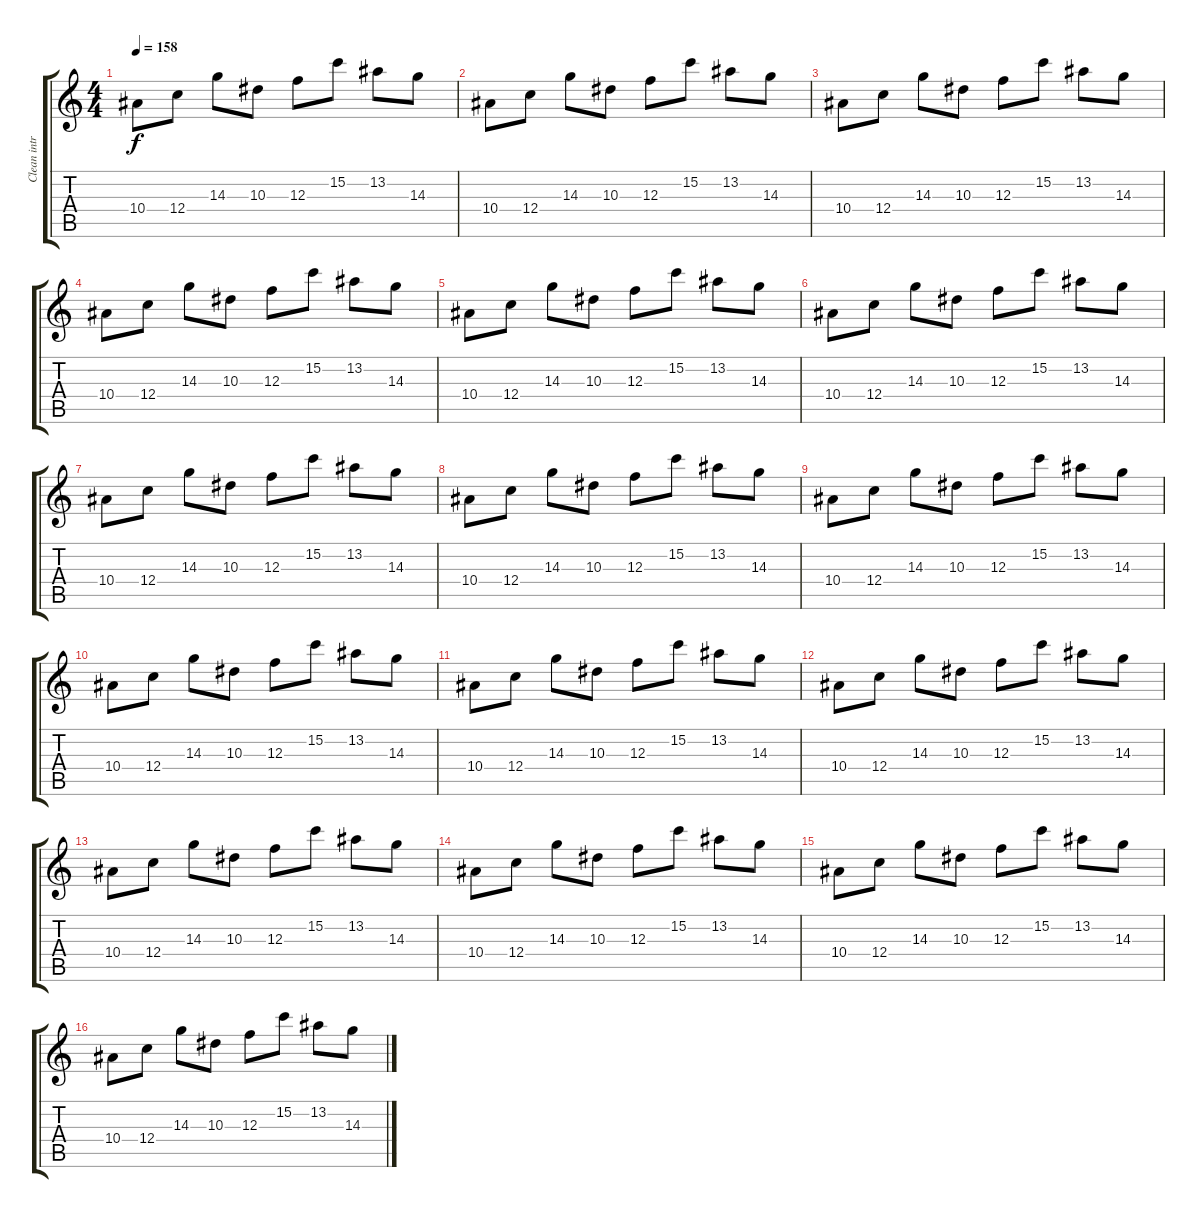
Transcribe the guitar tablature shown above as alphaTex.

\track ("Clean intro" "Clean intr") {instrument electricguitarclean}
\staff {score tabs}
\tuning (D4 A3 F3 C3 G2 C2) {hide}
\ts (4 4)
\tempo 158
\clef g2
\ks c
10.4.8{dy f} 12.4.8 14.3.8 10.3.8 12.3.8 15.2.8 13.2.8 14.3.8 |
10.4.8 12.4.8 14.3.8 10.3.8 12.3.8 15.2.8 13.2.8 14.3.8 |
10.4.8 12.4.8 14.3.8 10.3.8 12.3.8 15.2.8 13.2.8 14.3.8 |
10.4.8 12.4.8 14.3.8 10.3.8 12.3.8 15.2.8 13.2.8 14.3.8 |
10.4.8 12.4.8 14.3.8 10.3.8 12.3.8 15.2.8 13.2.8 14.3.8 |
10.4.8 12.4.8 14.3.8 10.3.8 12.3.8 15.2.8 13.2.8 14.3.8 |
10.4.8 12.4.8 14.3.8 10.3.8 12.3.8 15.2.8 13.2.8 14.3.8 |
10.4.8 12.4.8 14.3.8 10.3.8 12.3.8 15.2.8 13.2.8 14.3.8 |
10.4.8 12.4.8 14.3.8 10.3.8 12.3.8 15.2.8 13.2.8 14.3.8 |
10.4.8 12.4.8 14.3.8 10.3.8 12.3.8 15.2.8 13.2.8 14.3.8 |
10.4.8 12.4.8 14.3.8 10.3.8 12.3.8 15.2.8 13.2.8 14.3.8 |
10.4.8 12.4.8 14.3.8 10.3.8 12.3.8 15.2.8 13.2.8 14.3.8 |
10.4.8 12.4.8 14.3.8 10.3.8 12.3.8 15.2.8 13.2.8 14.3.8 |
10.4.8 12.4.8 14.3.8 10.3.8 12.3.8 15.2.8 13.2.8 14.3.8 |
10.4.8 12.4.8 14.3.8 10.3.8 12.3.8 15.2.8 13.2.8 14.3.8 |
10.4.8 12.4.8 14.3.8 10.3.8 12.3.8 15.2.8 13.2.8 14.3.8
